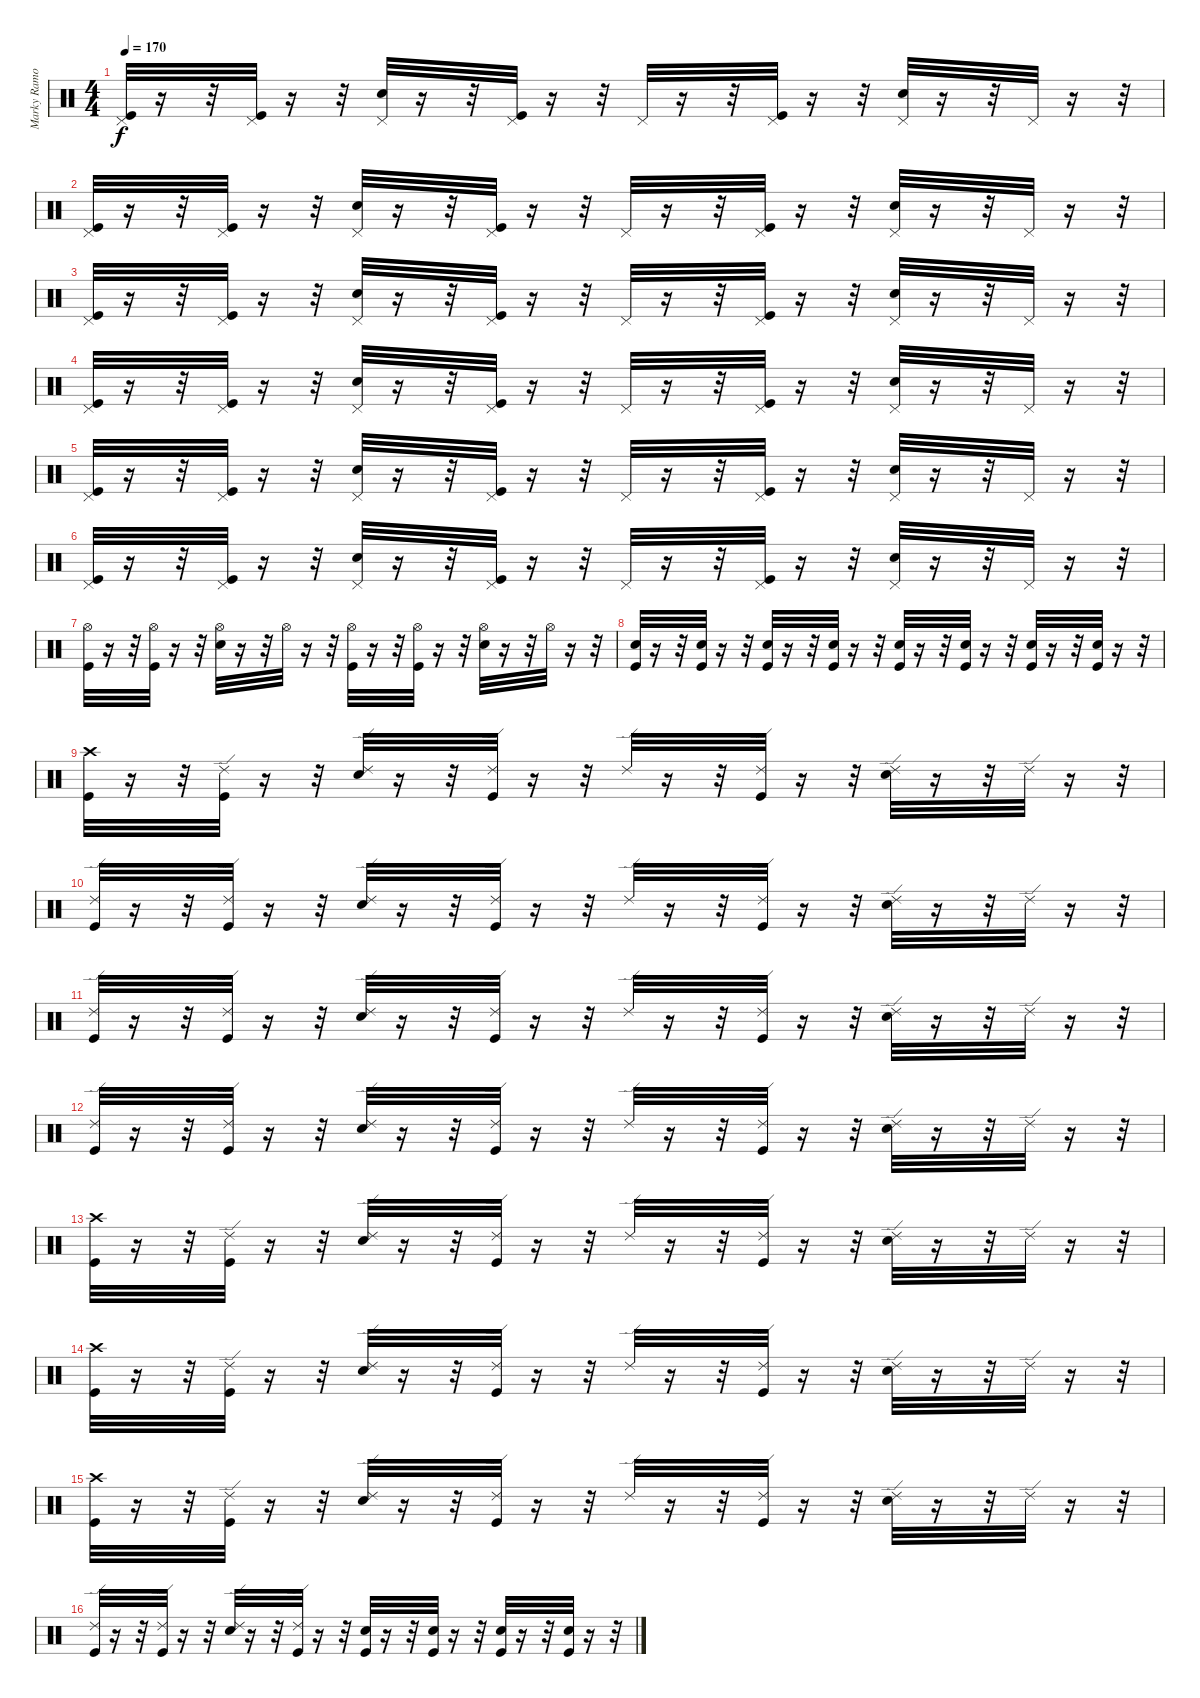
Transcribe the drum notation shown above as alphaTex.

\track ("Marky Ramone" "Marky Ramo") {instrument percussion}
\staff {score}
\articulation defaults
\ts (4 4)
\tempo 170
\clef neutral
\ks c
("Pedal Hi-Hat (hit)" "Kick (hit)").32{dy f} r.16 r.32 ("Pedal Hi-Hat (hit)" "Kick (hit)").32 r.16 r.32 ("Pedal Hi-Hat (hit)" "Electric Snare (hit)").32 r.16 r.32 ("Pedal Hi-Hat (hit)" "Kick (hit)").32 r.16 r.32 "Pedal Hi-Hat (hit)".32 r.16 r.32 ("Pedal Hi-Hat (hit)" "Kick (hit)").32 r.16 r.32 ("Pedal Hi-Hat (hit)" "Electric Snare (hit)").32 r.16 r.32 "Pedal Hi-Hat (hit)".32 r.16 r.32 |
("Pedal Hi-Hat (hit)" "Kick (hit)").32 r.16 r.32 ("Pedal Hi-Hat (hit)" "Kick (hit)").32 r.16 r.32 ("Pedal Hi-Hat (hit)" "Electric Snare (hit)").32 r.16 r.32 ("Pedal Hi-Hat (hit)" "Kick (hit)").32 r.16 r.32 "Pedal Hi-Hat (hit)".32 r.16 r.32 ("Pedal Hi-Hat (hit)" "Kick (hit)").32 r.16 r.32 ("Pedal Hi-Hat (hit)" "Electric Snare (hit)").32 r.16 r.32 "Pedal Hi-Hat (hit)".32 r.16 r.32 |
("Pedal Hi-Hat (hit)" "Kick (hit)").32 r.16 r.32 ("Pedal Hi-Hat (hit)" "Kick (hit)").32 r.16 r.32 ("Pedal Hi-Hat (hit)" "Electric Snare (hit)").32 r.16 r.32 ("Pedal Hi-Hat (hit)" "Kick (hit)").32 r.16 r.32 "Pedal Hi-Hat (hit)".32 r.16 r.32 ("Pedal Hi-Hat (hit)" "Kick (hit)").32 r.16 r.32 ("Pedal Hi-Hat (hit)" "Electric Snare (hit)").32 r.16 r.32 "Pedal Hi-Hat (hit)".32 r.16 r.32 |
("Pedal Hi-Hat (hit)" "Kick (hit)").32 r.16 r.32 ("Pedal Hi-Hat (hit)" "Kick (hit)").32 r.16 r.32 ("Pedal Hi-Hat (hit)" "Electric Snare (hit)").32 r.16 r.32 ("Pedal Hi-Hat (hit)" "Kick (hit)").32 r.16 r.32 "Pedal Hi-Hat (hit)".32 r.16 r.32 ("Pedal Hi-Hat (hit)" "Kick (hit)").32 r.16 r.32 ("Pedal Hi-Hat (hit)" "Electric Snare (hit)").32 r.16 r.32 "Pedal Hi-Hat (hit)".32 r.16 r.32 |
("Pedal Hi-Hat (hit)" "Kick (hit)").32 r.16 r.32 ("Pedal Hi-Hat (hit)" "Kick (hit)").32 r.16 r.32 ("Pedal Hi-Hat (hit)" "Electric Snare (hit)").32 r.16 r.32 ("Pedal Hi-Hat (hit)" "Kick (hit)").32 r.16 r.32 "Pedal Hi-Hat (hit)".32 r.16 r.32 ("Pedal Hi-Hat (hit)" "Kick (hit)").32 r.16 r.32 ("Pedal Hi-Hat (hit)" "Electric Snare (hit)").32 r.16 r.32 "Pedal Hi-Hat (hit)".32 r.16 r.32 |
("Pedal Hi-Hat (hit)" "Kick (hit)").32 r.16 r.32 ("Pedal Hi-Hat (hit)" "Kick (hit)").32 r.16 r.32 ("Pedal Hi-Hat (hit)" "Electric Snare (hit)").32 r.16 r.32 ("Pedal Hi-Hat (hit)" "Kick (hit)").32 r.16 r.32 "Pedal Hi-Hat (hit)".32 r.16 r.32 ("Pedal Hi-Hat (hit)" "Kick (hit)").32 r.16 r.32 ("Pedal Hi-Hat (hit)" "Electric Snare (hit)").32 r.16 r.32 "Pedal Hi-Hat (hit)".32 r.16 r.32 |
("Hi-Hat (open)" "Kick (hit)").32 r.16 r.32 ("Hi-Hat (open)" "Kick (hit)").32 r.16 r.32 ("Hi-Hat (open)" "Electric Snare (hit)").32 r.16 r.32 "Hi-Hat (open)".32 r.16 r.32 ("Hi-Hat (open)" "Kick (hit)").32 r.16 r.32 ("Hi-Hat (open)" "Kick (hit)").32 r.16 r.32 ("Hi-Hat (open)" "Electric Snare (hit)").32 r.16 r.32 "Hi-Hat (open)".32 r.16 r.32 |
("Kick (hit)" "Electric Snare (hit)").32 r.16 r.32 ("Kick (hit)" "Electric Snare (hit)").32 r.16 r.32 ("Kick (hit)" "Electric Snare (hit)").32 r.16 r.32 ("Kick (hit)" "Electric Snare (hit)").32 r.16 r.32 ("Kick (hit)" "Electric Snare (hit)").32 r.16 r.32 ("Kick (hit)" "Electric Snare (hit)").32 r.16 r.32 ("Kick (hit)" "Electric Snare (hit)").32 r.16 r.32 ("Kick (hit)" "Electric Snare (hit)").32 r.16 r.32 |
("Crash high (hit)" "Kick (hit)").32 r.16 r.32 ("Ride (edge) 2" "Kick (hit)").32 r.16 r.32 ("Ride (edge) 2" "Electric Snare (hit)").32 r.16 r.32 ("Ride (edge) 2" "Kick (hit)").32 r.16 r.32 "Ride (edge) 2".32 r.16 r.32 ("Ride (edge) 2" "Kick (hit)").32 r.16 r.32 ("Ride (edge) 2" "Electric Snare (hit)").32 r.16 r.32 "Ride (edge) 2".32 r.16 r.32 |
("Ride (edge) 2" "Kick (hit)").32 r.16 r.32 ("Ride (edge) 2" "Kick (hit)").32 r.16 r.32 ("Electric Snare (hit)" "Ride (edge) 2").32 r.16 r.32 ("Kick (hit)" "Ride (edge) 2").32 r.16 r.32 "Ride (edge) 2".32 r.16 r.32 ("Kick (hit)" "Ride (edge) 2").32 r.16 r.32 ("Ride (edge) 2" "Electric Snare (hit)").32 r.16 r.32 "Ride (edge) 2".32 r.16 r.32 |
("Ride (edge) 2" "Kick (hit)").32 r.16 r.32 ("Ride (edge) 2" "Kick (hit)").32 r.16 r.32 ("Ride (edge) 2" "Electric Snare (hit)").32 r.16 r.32 ("Ride (edge) 2" "Kick (hit)").32 r.16 r.32 "Ride (edge) 2".32 r.16 r.32 ("Ride (edge) 2" "Kick (hit)").32 r.16 r.32 ("Ride (edge) 2" "Electric Snare (hit)").32 r.16 r.32 "Ride (edge) 2".32 r.16 r.32 |
("Ride (edge) 2" "Kick (hit)").32 r.16 r.32 ("Ride (edge) 2" "Kick (hit)").32 r.16 r.32 ("Ride (edge) 2" "Electric Snare (hit)").32 r.16 r.32 ("Ride (edge) 2" "Kick (hit)").32 r.16 r.32 "Ride (edge) 2".32 r.16 r.32 ("Ride (edge) 2" "Kick (hit)").32 r.16 r.32 ("Ride (edge) 2" "Electric Snare (hit)").32 r.16 r.32 "Ride (edge) 2".32 r.16 r.32 |
("Kick (hit)" "Crash high (hit)").32 r.16 r.32 ("Ride (edge) 2" "Kick (hit)").32 r.16 r.32 ("Ride (edge) 2" "Electric Snare (hit)").32 r.16 r.32 ("Ride (edge) 2" "Kick (hit)").32 r.16 r.32 "Ride (edge) 2".32 r.16 r.32 ("Ride (edge) 2" "Kick (hit)").32 r.16 r.32 ("Ride (edge) 2" "Electric Snare (hit)").32 r.16 r.32 "Ride (edge) 2".32 r.16 r.32 |
("Crash high (hit)" "Kick (hit)").32 r.16 r.32 ("Ride (edge) 2" "Kick (hit)").32 r.16 r.32 ("Ride (edge) 2" "Electric Snare (hit)").32 r.16 r.32 ("Ride (edge) 2" "Kick (hit)").32 r.16 r.32 "Ride (edge) 2".32 r.16 r.32 ("Ride (edge) 2" "Kick (hit)").32 r.16 r.32 ("Ride (edge) 2" "Electric Snare (hit)").32 r.16 r.32 "Ride (edge) 2".32 r.16 r.32 |
("Kick (hit)" "Crash high (hit)").32 r.16 r.32 ("Ride (edge) 2" "Kick (hit)").32 r.16 r.32 ("Ride (edge) 2" "Electric Snare (hit)").32 r.16 r.32 ("Ride (edge) 2" "Kick (hit)").32 r.16 r.32 "Ride (edge) 2".32 r.16 r.32 ("Ride (edge) 2" "Kick (hit)").32 r.16 r.32 ("Ride (edge) 2" "Electric Snare (hit)").32 r.16 r.32 "Ride (edge) 2".32 r.16 r.32 |
("Ride (edge) 2" "Kick (hit)").32 r.16 r.32 ("Ride (edge) 2" "Kick (hit)").32 r.16 r.32 ("Ride (edge) 2" "Electric Snare (hit)").32 r.16 r.32 ("Ride (edge) 2" "Kick (hit)").32 r.16 r.32 ("Kick (hit)" "Electric Snare (hit)").32 r.16 r.32 ("Kick (hit)" "Electric Snare (hit)").32 r.16 r.32 ("Kick (hit)" "Electric Snare (hit)").32 r.16 r.32 ("Kick (hit)" "Electric Snare (hit)").32 r.16 r.32
